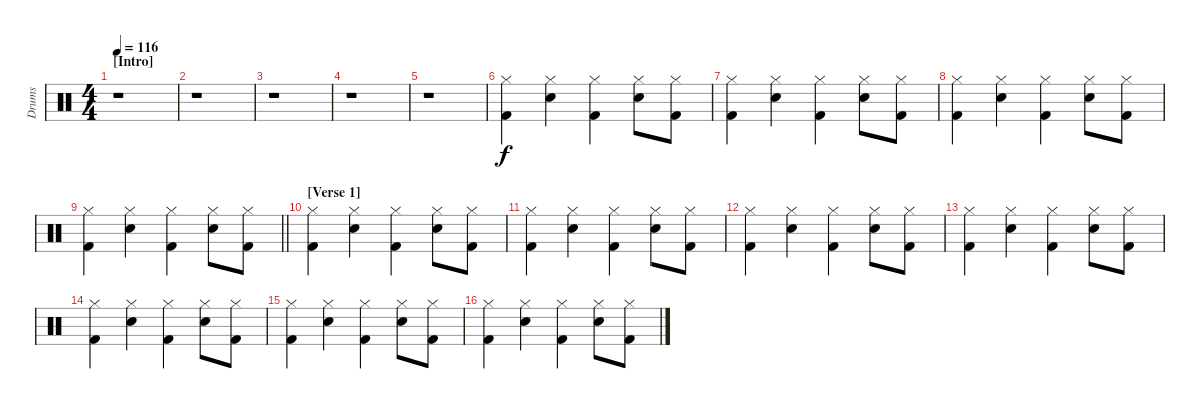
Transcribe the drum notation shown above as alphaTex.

\track ("Drums" "Drums") {instrument percussion}
\staff {score}
\articulation defaults
\ts (4 4)
\section ("" "[Intro]")
\tempo 116
\clef neutral
\ks c
r.1{dy f} |
r.1 |
r.1 |
r.1 |
r.1 |
("Hi-Hat (closed)" "Kick (hit) 2").4 ("Hi-Hat (closed)" "Electric Snare (hit)").4 ("Hi-Hat (closed)" "Kick (hit) 2").4 ("Hi-Hat (closed)" "Electric Snare (hit)").8 ("Hi-Hat (closed)" "Kick (hit) 2").8 |
("Hi-Hat (closed)" "Kick (hit) 2").4 ("Hi-Hat (closed)" "Electric Snare (hit)").4 ("Hi-Hat (closed)" "Kick (hit) 2").4 ("Hi-Hat (closed)" "Electric Snare (hit)").8 ("Hi-Hat (closed)" "Kick (hit) 2").8 |
("Hi-Hat (closed)" "Kick (hit) 2").4 ("Hi-Hat (closed)" "Electric Snare (hit)").4 ("Hi-Hat (closed)" "Kick (hit) 2").4 ("Hi-Hat (closed)" "Electric Snare (hit)").8 ("Hi-Hat (closed)" "Kick (hit) 2").8 |
\barLineRight lightlight
("Hi-Hat (closed)" "Kick (hit) 2").4 ("Hi-Hat (closed)" "Electric Snare (hit)").4 ("Hi-Hat (closed)" "Kick (hit) 2").4 ("Hi-Hat (closed)" "Electric Snare (hit)").8 ("Hi-Hat (closed)" "Kick (hit) 2").8 |
\section ("" "[Verse 1]")
("Hi-Hat (closed)" "Kick (hit) 2").4 ("Hi-Hat (closed)" "Electric Snare (hit)").4 ("Hi-Hat (closed)" "Kick (hit) 2").4 ("Hi-Hat (closed)" "Electric Snare (hit)").8 ("Hi-Hat (closed)" "Kick (hit) 2").8 |
("Hi-Hat (closed)" "Kick (hit) 2").4 ("Hi-Hat (closed)" "Electric Snare (hit)").4 ("Hi-Hat (closed)" "Kick (hit) 2").4 ("Hi-Hat (closed)" "Electric Snare (hit)").8 ("Hi-Hat (closed)" "Kick (hit) 2").8 |
("Hi-Hat (closed)" "Kick (hit) 2").4 ("Hi-Hat (closed)" "Electric Snare (hit)").4 ("Hi-Hat (closed)" "Kick (hit) 2").4 ("Hi-Hat (closed)" "Electric Snare (hit)").8 ("Hi-Hat (closed)" "Kick (hit) 2").8 |
("Hi-Hat (closed)" "Kick (hit) 2").4 ("Hi-Hat (closed)" "Electric Snare (hit)").4 ("Hi-Hat (closed)" "Kick (hit) 2").4 ("Hi-Hat (closed)" "Electric Snare (hit)").8 ("Hi-Hat (closed)" "Kick (hit) 2").8 |
("Hi-Hat (closed)" "Kick (hit) 2").4 ("Hi-Hat (closed)" "Electric Snare (hit)").4 ("Hi-Hat (closed)" "Kick (hit) 2").4 ("Hi-Hat (closed)" "Electric Snare (hit)").8 ("Hi-Hat (closed)" "Kick (hit) 2").8 |
("Hi-Hat (closed)" "Kick (hit) 2").4 ("Hi-Hat (closed)" "Electric Snare (hit)").4 ("Hi-Hat (closed)" "Kick (hit) 2").4 ("Hi-Hat (closed)" "Electric Snare (hit)").8 ("Hi-Hat (closed)" "Kick (hit) 2").8 |
("Hi-Hat (closed)" "Kick (hit) 2").4 ("Hi-Hat (closed)" "Electric Snare (hit)").4 ("Hi-Hat (closed)" "Kick (hit) 2").4 ("Hi-Hat (closed)" "Electric Snare (hit)").8 ("Hi-Hat (closed)" "Kick (hit) 2").8
